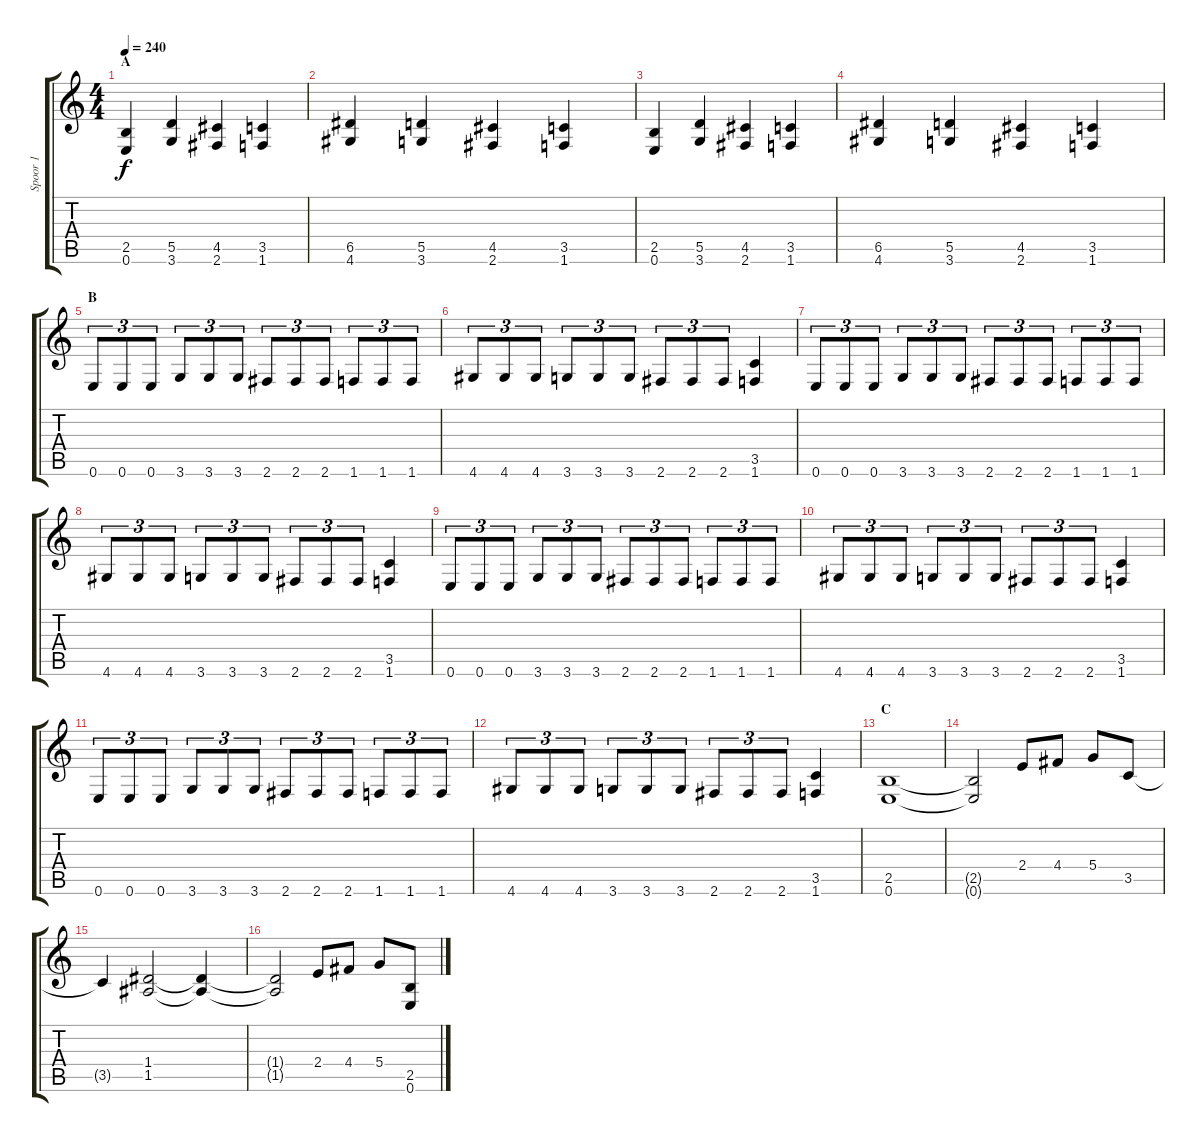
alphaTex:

\track ("Spoor 1" "Spoor 1") {instrument overdrivenguitar}
\staff {score tabs}
\tuning (E4 B3 G3 D3 A2 E2) {hide}
\ts (4 4)
\section ("" "A")
\tempo 240
\clef g2
\ks c
(2.5 0.6).4{dy f volume 13 instrument overdrivenguitar} (5.5 3.6).4 (4.5 2.6).4 (3.5 1.6).4 |
(6.5 4.6).4 (5.5 3.6).4 (4.5 2.6).4 (3.5 1.6).4 |
(2.5 0.6).4 (5.5 3.6).4 (4.5 2.6).4 (3.5 1.6).4 |
(6.5 4.6).4 (5.5 3.6).4 (4.5 2.6).4 (3.5 1.6).4 |
\section ("" "B")
0.6.8{tu (3 2)} 0.6.8{tu (3 2)} 0.6.8{tu (3 2)} 3.6.8{tu (3 2)} 3.6.8{tu (3 2)} 3.6.8{tu (3 2)} 2.6.8{tu (3 2)} 2.6.8{tu (3 2)} 2.6.8{tu (3 2)} 1.6.8{tu (3 2)} 1.6.8{tu (3 2)} 1.6.8{tu (3 2)} |
4.6.8{tu (3 2)} 4.6.8{tu (3 2)} 4.6.8{tu (3 2)} 3.6.8{tu (3 2)} 3.6.8{tu (3 2)} 3.6.8{tu (3 2)} 2.6.8{tu (3 2)} 2.6.8{tu (3 2)} 2.6.8{tu (3 2)} (3.5 1.6).4 |
0.6.8{tu (3 2)} 0.6.8{tu (3 2)} 0.6.8{tu (3 2)} 3.6.8{tu (3 2)} 3.6.8{tu (3 2)} 3.6.8{tu (3 2)} 2.6.8{tu (3 2)} 2.6.8{tu (3 2)} 2.6.8{tu (3 2)} 1.6.8{tu (3 2)} 1.6.8{tu (3 2)} 1.6.8{tu (3 2)} |
4.6.8{tu (3 2)} 4.6.8{tu (3 2)} 4.6.8{tu (3 2)} 3.6.8{tu (3 2)} 3.6.8{tu (3 2)} 3.6.8{tu (3 2)} 2.6.8{tu (3 2)} 2.6.8{tu (3 2)} 2.6.8{tu (3 2)} (3.5 1.6).4 |
0.6.8{tu (3 2)} 0.6.8{tu (3 2)} 0.6.8{tu (3 2)} 3.6.8{tu (3 2)} 3.6.8{tu (3 2)} 3.6.8{tu (3 2)} 2.6.8{tu (3 2)} 2.6.8{tu (3 2)} 2.6.8{tu (3 2)} 1.6.8{tu (3 2)} 1.6.8{tu (3 2)} 1.6.8{tu (3 2)} |
4.6.8{tu (3 2)} 4.6.8{tu (3 2)} 4.6.8{tu (3 2)} 3.6.8{tu (3 2)} 3.6.8{tu (3 2)} 3.6.8{tu (3 2)} 2.6.8{tu (3 2)} 2.6.8{tu (3 2)} 2.6.8{tu (3 2)} (3.5 1.6).4 |
0.6.8{tu (3 2)} 0.6.8{tu (3 2)} 0.6.8{tu (3 2)} 3.6.8{tu (3 2)} 3.6.8{tu (3 2)} 3.6.8{tu (3 2)} 2.6.8{tu (3 2)} 2.6.8{tu (3 2)} 2.6.8{tu (3 2)} 1.6.8{tu (3 2)} 1.6.8{tu (3 2)} 1.6.8{tu (3 2)} |
4.6.8{tu (3 2)} 4.6.8{tu (3 2)} 4.6.8{tu (3 2)} 3.6.8{tu (3 2)} 3.6.8{tu (3 2)} 3.6.8{tu (3 2)} 2.6.8{tu (3 2)} 2.6.8{tu (3 2)} 2.6.8{tu (3 2)} (3.5 1.6).4 |
\section ("" "C")
(2.5 0.6).1 |
(2.5{t} 0.6{t}).2 2.4.8 4.4.8 5.4.8 3.5.8 |
3.5{t}.4 (1.4 1.5).2 (1.4{t} 1.5{t}).4 |
(1.4{t} 1.5{t}).2 2.4.8 4.4.8 5.4.8 (2.5 0.6).8
